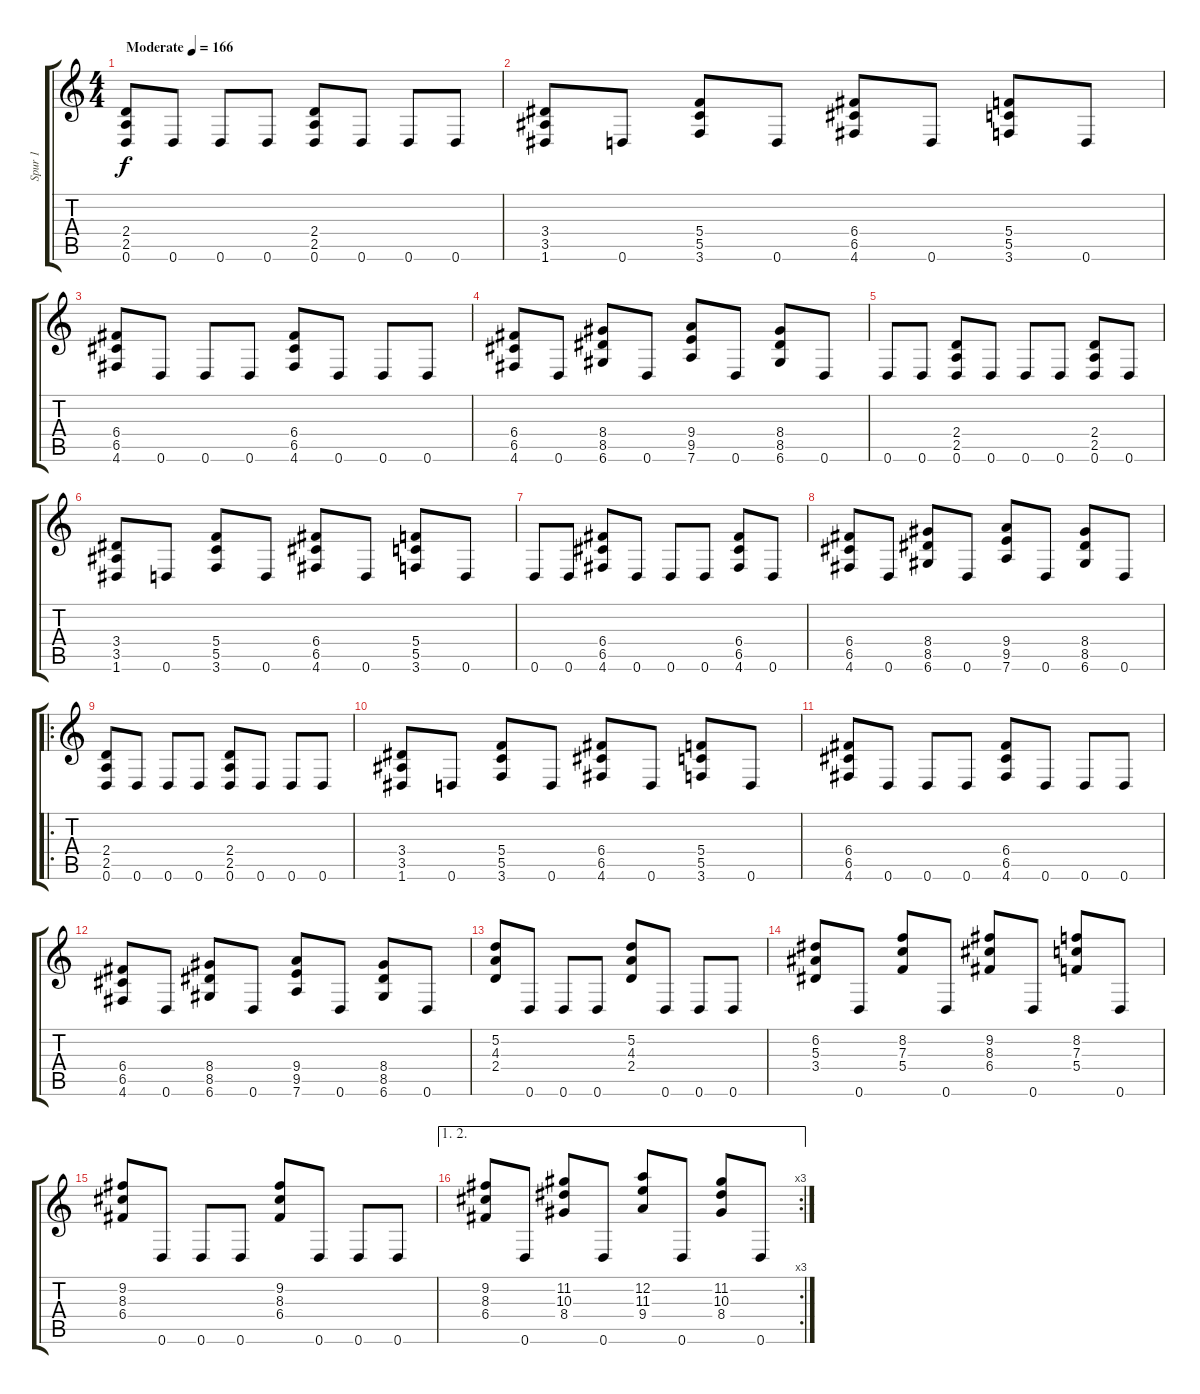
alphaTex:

\track ("Spur 1" "Spur 1") {instrument distortionguitar}
\staff {score tabs}
\tuning (D4 A3 F3 C3 G2 D2) {hide}
\ts (4 4)
\tempo (166 "Moderate")
\clef g2
\ks c
(2.4 2.5 0.6).8{dy f instrument distortionguitar} 0.6.8 0.6.8 0.6.8 (2.4 2.5 0.6).8 0.6.8 0.6.8 0.6.8 |
(3.4 3.5 1.6).8 0.6.8 (5.4 5.5 3.6).8 0.6.8 (6.4 6.5 4.6).8 0.6.8 (5.4 5.5 3.6).8 0.6.8 |
(6.4 6.5 4.6).8 0.6.8 0.6.8 0.6.8 (6.4 6.5 4.6).8 0.6.8 0.6.8 0.6.8 |
(6.4 6.5 4.6).8 0.6.8 (8.4 8.5 6.6).8 0.6.8 (9.4 9.5 7.6).8 0.6.8 (8.4 8.5 6.6).8 0.6.8 |
0.6.8 0.6.8 (2.4 2.5 0.6).8 0.6.8 0.6.8 0.6.8 (2.4 2.5 0.6).8 0.6.8 |
(3.4 3.5 1.6).8 0.6.8 (5.4 5.5 3.6).8 0.6.8 (6.4 6.5 4.6).8 0.6.8 (5.4 5.5 3.6).8 0.6.8 |
0.6.8 0.6.8 (6.4 6.5 4.6).8 0.6.8 0.6.8 0.6.8 (6.4 6.5 4.6).8 0.6.8 |
(6.4 6.5 4.6).8 0.6.8 (8.4 8.5 6.6).8 0.6.8 (9.4 9.5 7.6).8 0.6.8 (8.4 8.5 6.6).8 0.6.8 |
\ro
(2.4 2.5 0.6).8 0.6.8 0.6.8 0.6.8 (2.4 2.5 0.6).8 0.6.8 0.6.8 0.6.8 |
(3.4 3.5 1.6).8 0.6.8 (5.4 5.5 3.6).8 0.6.8 (6.4 6.5 4.6).8 0.6.8 (5.4 5.5 3.6).8 0.6.8 |
(6.4 6.5 4.6).8 0.6.8 0.6.8 0.6.8 (6.4 6.5 4.6).8 0.6.8 0.6.8 0.6.8 |
(6.4 6.5 4.6).8 0.6.8 (8.4 8.5 6.6).8 0.6.8 (9.4 9.5 7.6).8 0.6.8 (8.4 8.5 6.6).8 0.6.8 |
(5.2 4.3 2.4).8 0.6.8 0.6.8 0.6.8 (5.2 4.3 2.4).8 0.6.8 0.6.8 0.6.8 |
(6.2 5.3 3.4).8 0.6.8 (8.2 7.3 5.4).8 0.6.8 (9.2 8.3 6.4).8 0.6.8 (8.2 7.3 5.4).8 0.6.8 |
(9.2 8.3 6.4).8 0.6.8 0.6.8 0.6.8 (9.2 8.3 6.4).8 0.6.8 0.6.8 0.6.8 |
\ae (1 2)
\rc 3
(9.2 8.3 6.4).8 0.6.8 (11.2 10.3 8.4).8 0.6.8 (12.2 11.3 9.4).8 0.6.8 (11.2 10.3 8.4).8 0.6.8
